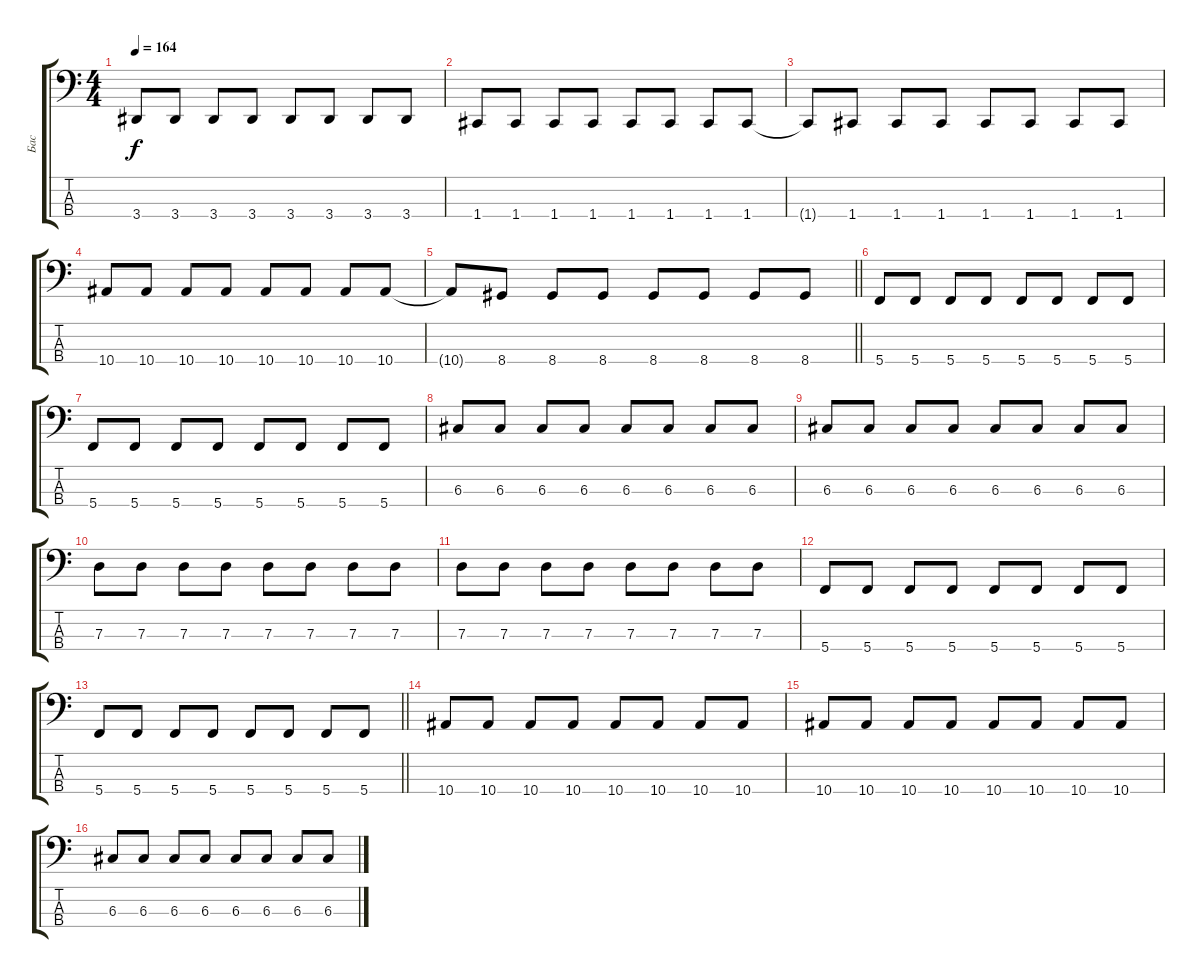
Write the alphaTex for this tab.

\track ("Бас" "Бас") {instrument electricbassfinger}
\staff {score tabs}
\tuning (F2 C2 G1 C1) {hide}
\ts (4 4)
\tempo 164
\clef f4
\ks c
3.4{t}.8{dy f} 3.4.8 3.4.8 3.4.8 3.4.8 3.4.8 3.4.8 3.4.8 |
1.4.8 1.4.8 1.4.8 1.4.8 1.4.8 1.4.8 1.4.8 1.4.8 |
1.4{t}.8 1.4.8 1.4.8 1.4.8 1.4.8 1.4.8 1.4.8 1.4.8 |
10.4.8 10.4.8 10.4.8 10.4.8 10.4.8 10.4.8 10.4.8 10.4.8 |
\barLineRight lightlight
10.4{t}.8 8.4.8 8.4.8 8.4.8 8.4.8 8.4.8 8.4.8 8.4.8 |
5.4.8 5.4.8 5.4.8 5.4.8 5.4.8 5.4.8 5.4.8 5.4.8 |
5.4.8 5.4.8 5.4.8 5.4.8 5.4.8 5.4.8 5.4.8 5.4.8 |
6.3.8 6.3.8 6.3.8 6.3.8 6.3.8 6.3.8 6.3.8 6.3.8 |
6.3.8 6.3.8 6.3.8 6.3.8 6.3.8 6.3.8 6.3.8 6.3.8 |
7.3.8 7.3.8 7.3.8 7.3.8 7.3.8 7.3.8 7.3.8 7.3.8 |
7.3.8 7.3.8 7.3.8 7.3.8 7.3.8 7.3.8 7.3.8 7.3.8 |
5.4.8 5.4.8 5.4.8 5.4.8 5.4.8 5.4.8 5.4.8 5.4.8 |
\barLineRight lightlight
5.4.8 5.4.8 5.4.8 5.4.8 5.4.8 5.4.8 5.4.8 5.4.8 |
10.4.8 10.4.8 10.4.8 10.4.8 10.4.8 10.4.8 10.4.8 10.4.8 |
10.4.8 10.4.8 10.4.8 10.4.8 10.4.8 10.4.8 10.4.8 10.4.8 |
6.3.8 6.3.8 6.3.8 6.3.8 6.3.8 6.3.8 6.3.8 6.3.8
